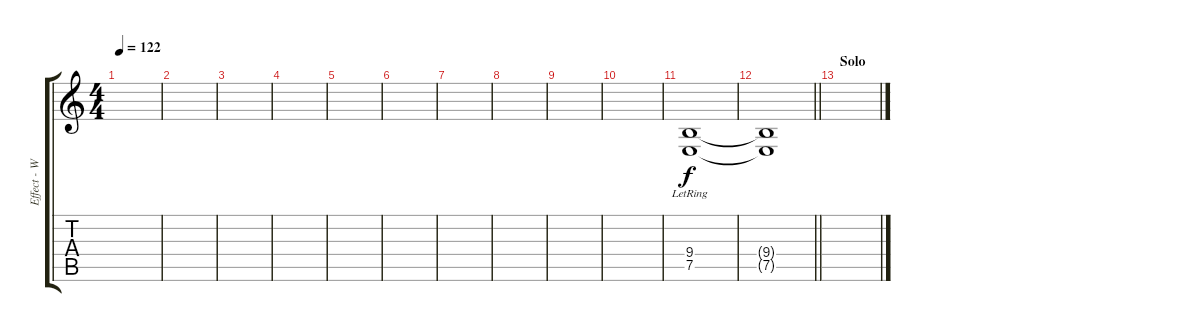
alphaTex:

\track ("Effect - Waves" "Effect - W") {instrument seashore}
\staff {score tabs}
\tuning (E4 B3 G3 D3 A2 E2) {hide}
\ts (4 4)
\tempo 122
\clef g2
\ks c
|
|
|
|
|
|
|
|
|
|
(9.4{lr} 7.5{lr}).1 |
\barLineRight lightlight
(9.4{t} 7.5{t}).1 |
\section ("" "Solo")
